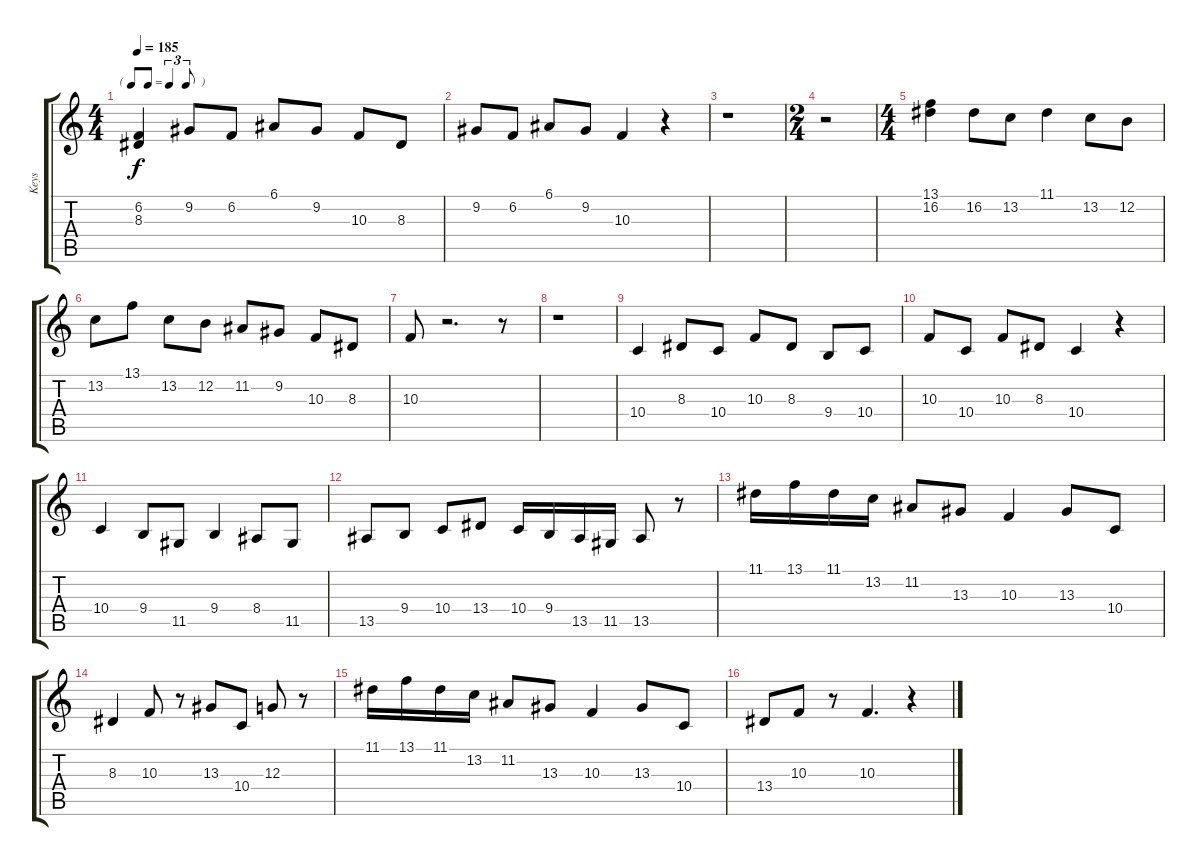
\track ("Keys" "Keys") {instrument drawbarorgan}
\staff {score tabs}
\tuning (E4 B3 G3 D3 A2 E2) {hide}
\ts (4 4)
\tf triplet8th
\tempo 185
\clef g2
\ks c
(6.2 8.3).4{dy f} 9.2.8 6.2.8 6.1.8 9.2.8 10.3.8 8.3.8 |
9.2.8 6.2.8 6.1.8 9.2.8 10.3.4 r.4 |
r.1 |
\ts (2 4)
r.2 |
\ts (4 4)
(13.1 16.2).4 16.2.8 13.2.8 11.1.4 13.2.8 12.2.8 |
13.2.8 13.1.8 13.2.8 12.2.8 11.2.8 9.2.8 10.3.8 8.3.8 |
10.3.8 r.2{d} r.8 |
r.1 |
10.4.4 8.3.8 10.4.8 10.3.8 8.3.8 9.4.8 10.4.8 |
10.3.8 10.4.8 10.3.8 8.3.8 10.4.4 r.4 |
10.4.4 9.4.8 11.5.8 9.4.4 8.4.8 11.5.8 |
13.5.8 9.4.8 10.4.8 13.4.8 10.4.16 9.4.16 13.5.16 11.5.16 13.5.8 r.8 |
11.1.16{volume 11} 13.1.16 11.1.16 13.2.16 11.2.8 13.3.8 10.3.4 13.3.8 10.4.8 |
8.3.4 10.3.8 r.8 13.3.8 10.4.8 12.3.8 r.8 |
11.1.16 13.1.16 11.1.16 13.2.16 11.2.8 13.3.8 10.3.4 13.3.8 10.4.8 |
13.4.8 10.3.8 r.8 10.3.4{d} r.4
